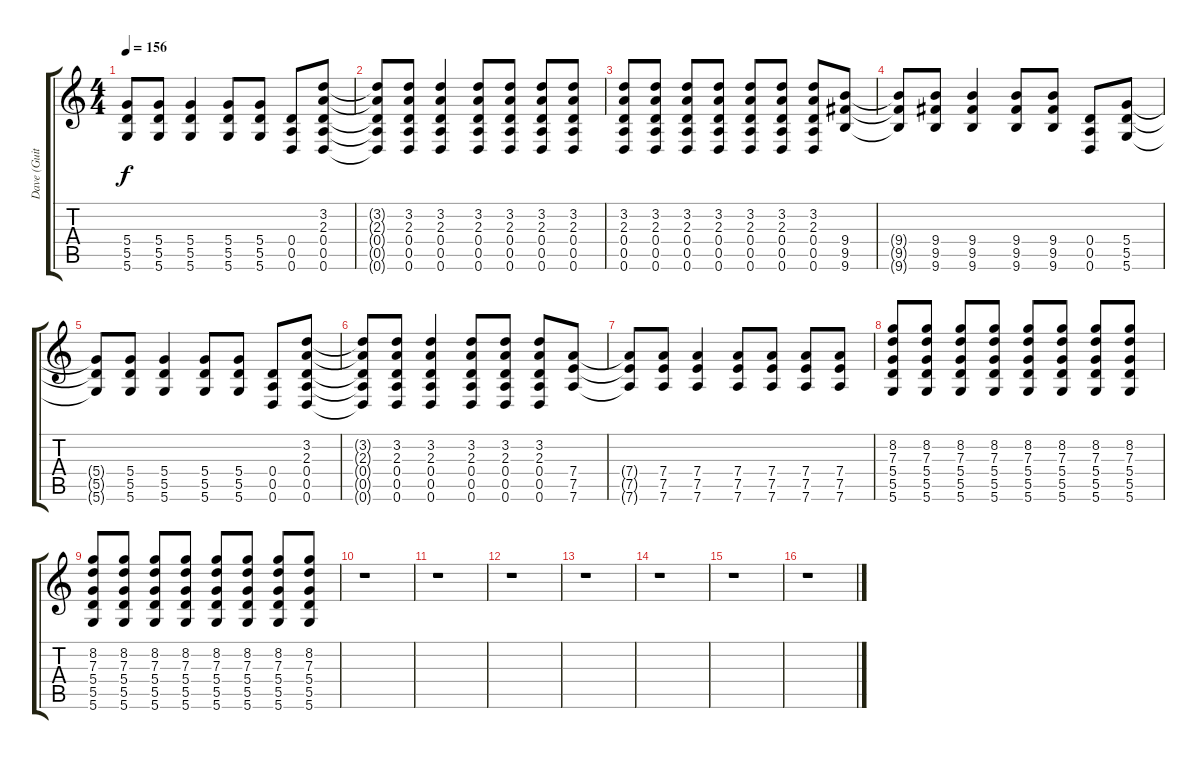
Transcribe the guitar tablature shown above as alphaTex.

\track ("Dave (Guitar)" "Dave (Guit") {instrument distortionguitar}
\staff {score tabs}
\tuning (E4 B3 G3 D3 A2 D2) {hide}
\ts (4 4)
\tempo 156
\clef g2
\ks c
(5.4{t} 5.5{t} 5.6{t}).8{dy f} (5.4 5.5 5.6).8 (5.4 5.5 5.6).4 (5.4 5.5 5.6).8 (5.4 5.5 5.6).8 (0.4 0.5 0.6).8 (3.2 2.3 0.4 0.5 0.6).8 |
(3.2{t} 2.3{t} 0.4{t} 0.5{t} 0.6{t}).8 (3.2 2.3 0.4 0.5 0.6).8 (3.2 2.3 0.4 0.5 0.6).4 (3.2 2.3 0.4 0.5 0.6).8 (3.2 2.3 0.4 0.5 0.6).8 (3.2 2.3 0.4 0.5 0.6).8 (3.2 2.3 0.4 0.5 0.6).8 |
(3.2 2.3 0.4 0.5 0.6).8 (3.2 2.3 0.4 0.5 0.6).8 (3.2 2.3 0.4 0.5 0.6).8 (3.2 2.3 0.4 0.5 0.6).8 (3.2 2.3 0.4 0.5 0.6).8 (3.2 2.3 0.4 0.5 0.6).8 (3.2 2.3 0.4 0.5 0.6).8 (9.4 9.5 9.6).8 |
(9.4{t} 9.5{t} 9.6{t}).8 (9.4 9.5 9.6).8 (9.4 9.5 9.6).4 (9.4 9.5 9.6).8 (9.4 9.5 9.6).8 (0.4 0.5 0.6).8 (5.4 5.5 5.6).8 |
(5.4{t} 5.5{t} 5.6{t}).8 (5.4 5.5 5.6).8 (5.4 5.5 5.6).4 (5.4 5.5 5.6).8 (5.4 5.5 5.6).8 (0.4 0.5 0.6).8 (3.2 2.3 0.4 0.5 0.6).8 |
(3.2{t} 2.3{t} 0.4{t} 0.5{t} 0.6{t}).8 (3.2 2.3 0.4 0.5 0.6).8 (3.2 2.3 0.4 0.5 0.6).4 (3.2 2.3 0.4 0.5 0.6).8 (3.2 2.3 0.4 0.5 0.6).8 (3.2 2.3 0.4 0.5 0.6).8 (7.4 7.5 7.6).8 |
(7.4{t} 7.5{t} 7.6{t}).8 (7.4 7.5 7.6).8 (7.4 7.5 7.6).4 (7.4 7.5 7.6).8 (7.4 7.5 7.6).8 (7.4 7.5 7.6).8 (7.4 7.5 7.6).8 |
(8.2 7.3 5.4 5.5 5.6).8 (8.2 7.3 5.4 5.5 5.6).8 (8.2 7.3 5.4 5.5 5.6).8 (8.2 7.3 5.4 5.5 5.6).8 (8.2 7.3 5.4 5.5 5.6).8 (8.2 7.3 5.4 5.5 5.6).8 (8.2 7.3 5.4 5.5 5.6).8 (8.2 7.3 5.4 5.5 5.6).8 |
(8.2 7.3 5.4 5.5 5.6).8 (8.2 7.3 5.4 5.5 5.6).8 (8.2 7.3 5.4 5.5 5.6).8 (8.2 7.3 5.4 5.5 5.6).8 (8.2 7.3 5.4 5.5 5.6).8 (8.2 7.3 5.4 5.5 5.6).8 (8.2 7.3 5.4 5.5 5.6).8 (8.2 7.3 5.4 5.5 5.6).8 |
r.1 |
r.1 |
r.1 |
r.1 |
r.1 |
r.1 |
r.1
